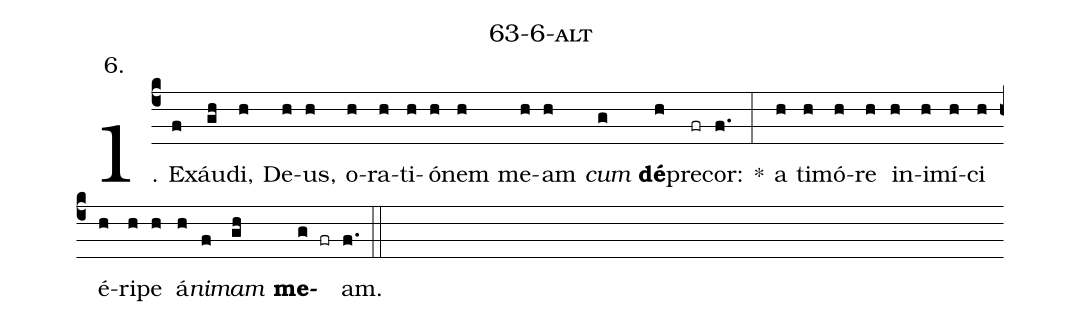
name: 63-6-alt;
annotation: 6.;
%%
(c4)1. Ex(f)áu(gh)di,(h) De(h)us,(h) o(h)ra(h)ti(h)ó(h)nem(h) me(h)am(h) <i>cum</i>(g) <b>dé</b>(h)pre(fr)cor:(f.) *(:) a(h) ti(h)mó(h)re(h) in(h)i(h)mí(h)ci(h) é(h)ri(h)pe(h) á(h)<i>ni</i>(f)<i>mam</i>(gh) <b>me</b>(g fr)am.(f.) (::)
